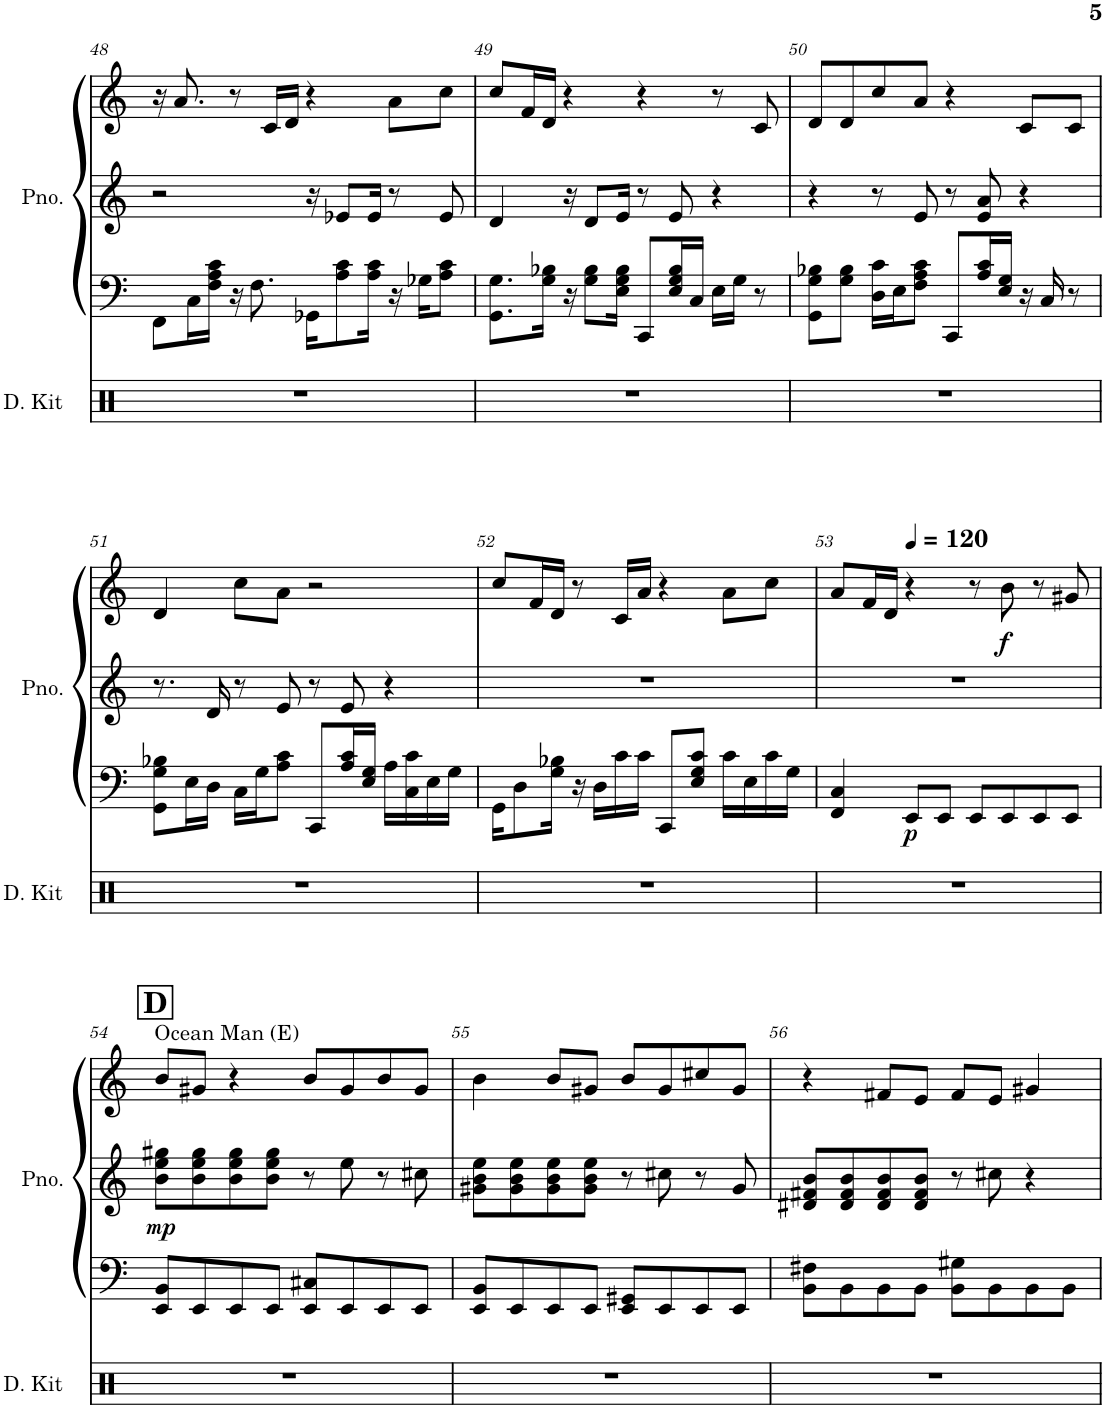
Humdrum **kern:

**kern	**kern	**kern	**kern	**dynam
*part2	*part1	*part1	*part1	*part1
*staff4	*staff3	*staff2	*staff1	*staff1/2/3
*I"Drum Kit	*I"Piano	*	*	*
*I'D. Kit	*I'Pno.	*	*	*
!!LO:PB:g=z
*clefX	*clefF4	*clefG2	*clefG2	*
*k[]	*k[]	*k[]	*k[]	*
*M4/4	*M4/4	*M4/4	*M4/4	*
=48	=48	=48	=48	=48
1r	8FF\L	2r	16r	.
.	.	.	8.a/	.
.	16C\L	.	.	.
.	16F\ 16A\ 16c\JJ	.	.	.
.	16r	.	8r	.
.	8.F\	.	.	.
.	.	.	16c/LL	.
.	.	.	16d/JJ	.
.	16GG-X\KL	16r	4r	.
.	8A\ 8c\	8e-X/L	.	.
.	16A\ 16c\Jk	16e-/Jk	.	.
.	16r	8r	8a\L	.
.	16G-X\KL	.	.	.
.	8A\ 8c\J	8e-/	8cc\J	.
=49	=49	=49	=49	=49
1r	8.GG\ 8.G\L	4d/	8cc/L	.
.	.	.	16f/L	.
.	16G\ 16B-X\Jk	.	16d/JJ	.
.	16r	16r	4r	.
.	8G\ 8B-\L	8d/L	.	.
.	16E\ 16G\ 16B-\Jk	16e/Jk	.	.
.	8CC/L	8r	4r	.
.	16E/ 16G/ 16B-/L	8e/	.	.
.	16C/JJ	.	.	.
.	16E\LL	4r	8r	.
.	16G\JJ	.	.	.
.	8r	.	8c/	.
=50	=50	=50	=50	=50
1r	8GG\ 8G\ 8B-X\L	4r	8d/L	.
.	8G\ 8B-\J	.	8d/	.
.	16D\ 16c\LL	8r	8cc/	.
.	16E\J	.	.	.
.	8F\ 8A\ 8c\J	8e/	8a/J	.
.	8CC/L	8r	4r	.
.	16A/ 16c/L	8e/ 8a/	.	.
.	16E/ 16G/JJ	.	.	.
.	16r	4r	8c/L	.
.	16C/	.	.	.
.	8r	.	8c/J	.
!!LO:LB:g=z
=51	=51	=51	=51	=51
1r	8GG\ 8G\ 8B-X\L	8.r	4d/	.
.	16E\L	.	.	.
.	16D\JJ	16d/	.	.
.	16C\LL	8r	8cc\L	.
.	16G\J	.	.	.
.	8A\ 8c\J	8e/	8a\J	.
.	8CC/L	8r	2r	.
.	16A/ 16c/L	8e/	.	.
.	16E/ 16G/JJ	.	.	.
.	16A\LL	4r	.	.
.	16C\ 16c\	.	.	.
.	16E\	.	.	.
.	16G\JJ	.	.	.
=52	=52	=52	=52	=52
1r	16GG\KL	1r	8cc/L	.
.	8D\	.	.	.
.	.	.	16f/L	.
.	16G\ 16B-X\Jk	.	16d/JJ	.
.	16r	.	8r	.
.	16D\LL	.	.	.
.	16c\	.	16c/LL	.
.	16c\JJ	.	16a/JJ	.
.	8CC/L	.	4r	.
.	8E/ 8G/ 8c/J	.	.	.
.	16c\LL	.	8a\L	.
.	16E\	.	.	.
.	16c\	.	8cc\J	.
.	16G\JJ	.	.	.
=53	=53	=53	=53	=53
1r	4FF/ 4C/	1r	8a/L	.
.	.	.	16f/L	.
.	.	.	16d/JJ	.
*	*	*	*MM120	*
!	!	!	!	!LO:DY:b=3
.	8EE/L	.	4r	p
.	8EE/J	.	.	.
.	8EE/L	.	8r	.
!	!	!	!	!LO:DY:b
.	8EE/	.	8b\	f
.	8EE/	.	8r	.
.	8EE/J	.	8g#X/	.
!!LO:LB:g=z
!!LO:REH:place=s1:a:B:cj:fs=14:t=D
=54	=54	=54	=54	=54
*	*k[]	*k[]	*k[]	*
!	!	!	!LO:TX:a:t=Ocean Man (E)	!
!	!	!	!	!LO:DY:b=2
1r	8EE/ 8BB/L	8b\ 8ee\ 8gg#X\L	8b/L	mp
.	8EE/	8b\ 8ee\ 8gg#\	8g#X/J	.
.	8EE/	8b\ 8ee\ 8gg#\	4r	.
.	8EE/J	8b\ 8ee\ 8gg#\J	.	.
.	8EE/ 8C#X/L	8r	8b/L	.
.	8EE/	8ee\	8g#/	.
.	8EE/	8r	8b/	.
.	8EE/J	8cc#X\	8g#/J	.
=55	=55	=55	=55	=55
1r	8EE/ 8BB/L	8g#X\ 8b\ 8ee\L	4b\	.
.	8EE/	8g#\ 8b\ 8ee\	.	.
.	8EE/	8g#\ 8b\ 8ee\	8b/L	.
.	8EE/J	8g#\ 8b\ 8ee\J	8g#X/J	.
.	8EE/ 8GG#X/L	8r	8b/L	.
.	8EE/	8cc#X\	8g#/	.
.	8EE/	8r	8cc#X/	.
.	8EE/J	8g#/	8g#/J	.
=56	=56	=56	=56	=56
1r	8BB\ 8F#X\L	8d#X/ 8f#X/ 8b/L	4r	.
.	8BB\	8d#/ 8f#/ 8b/	.	.
.	8BB\	8d#/ 8f#/ 8b/	8f#X/L	.
.	8BB\J	8d#/ 8f#/ 8b/J	8e/J	.
.	8BB\ 8G#X\L	8r	8f#/L	.
.	8BB\	8cc#X\	8e/J	.
.	8BB\	4r	4g#X/	.
.	8BB\J	.	.	.
=	=	=	=	=
*-	*-	*-	*-	*-
